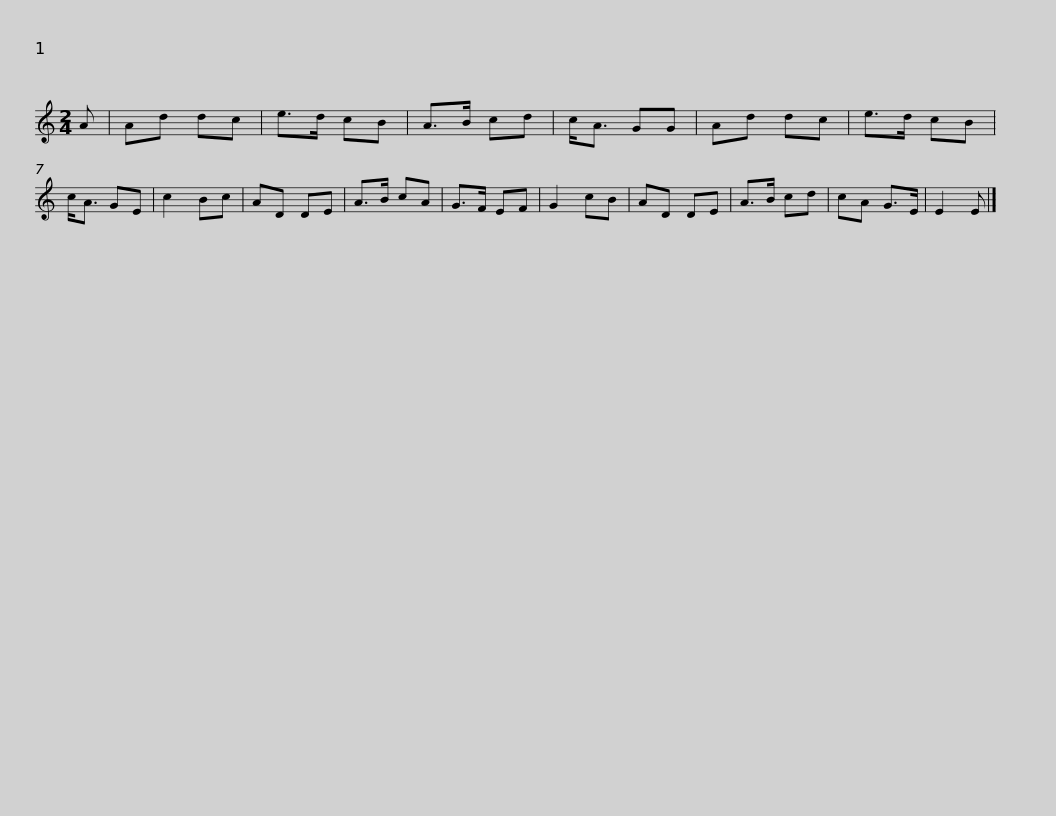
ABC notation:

X:1
L:1/8
M:2/4
I:linebreak $
K:C
V:1 treble
V:1
 A | Ad dc | e>d cB | A>B cd | c<A GG | %5
 Ad dc | e>d cB | c<A GE | c2 Bc | AD DE | %10
 A>B cA |$ G>F EF | G2 cB | AD DE | A>B cd | %15
 cA G>E | E2 E |] %17
